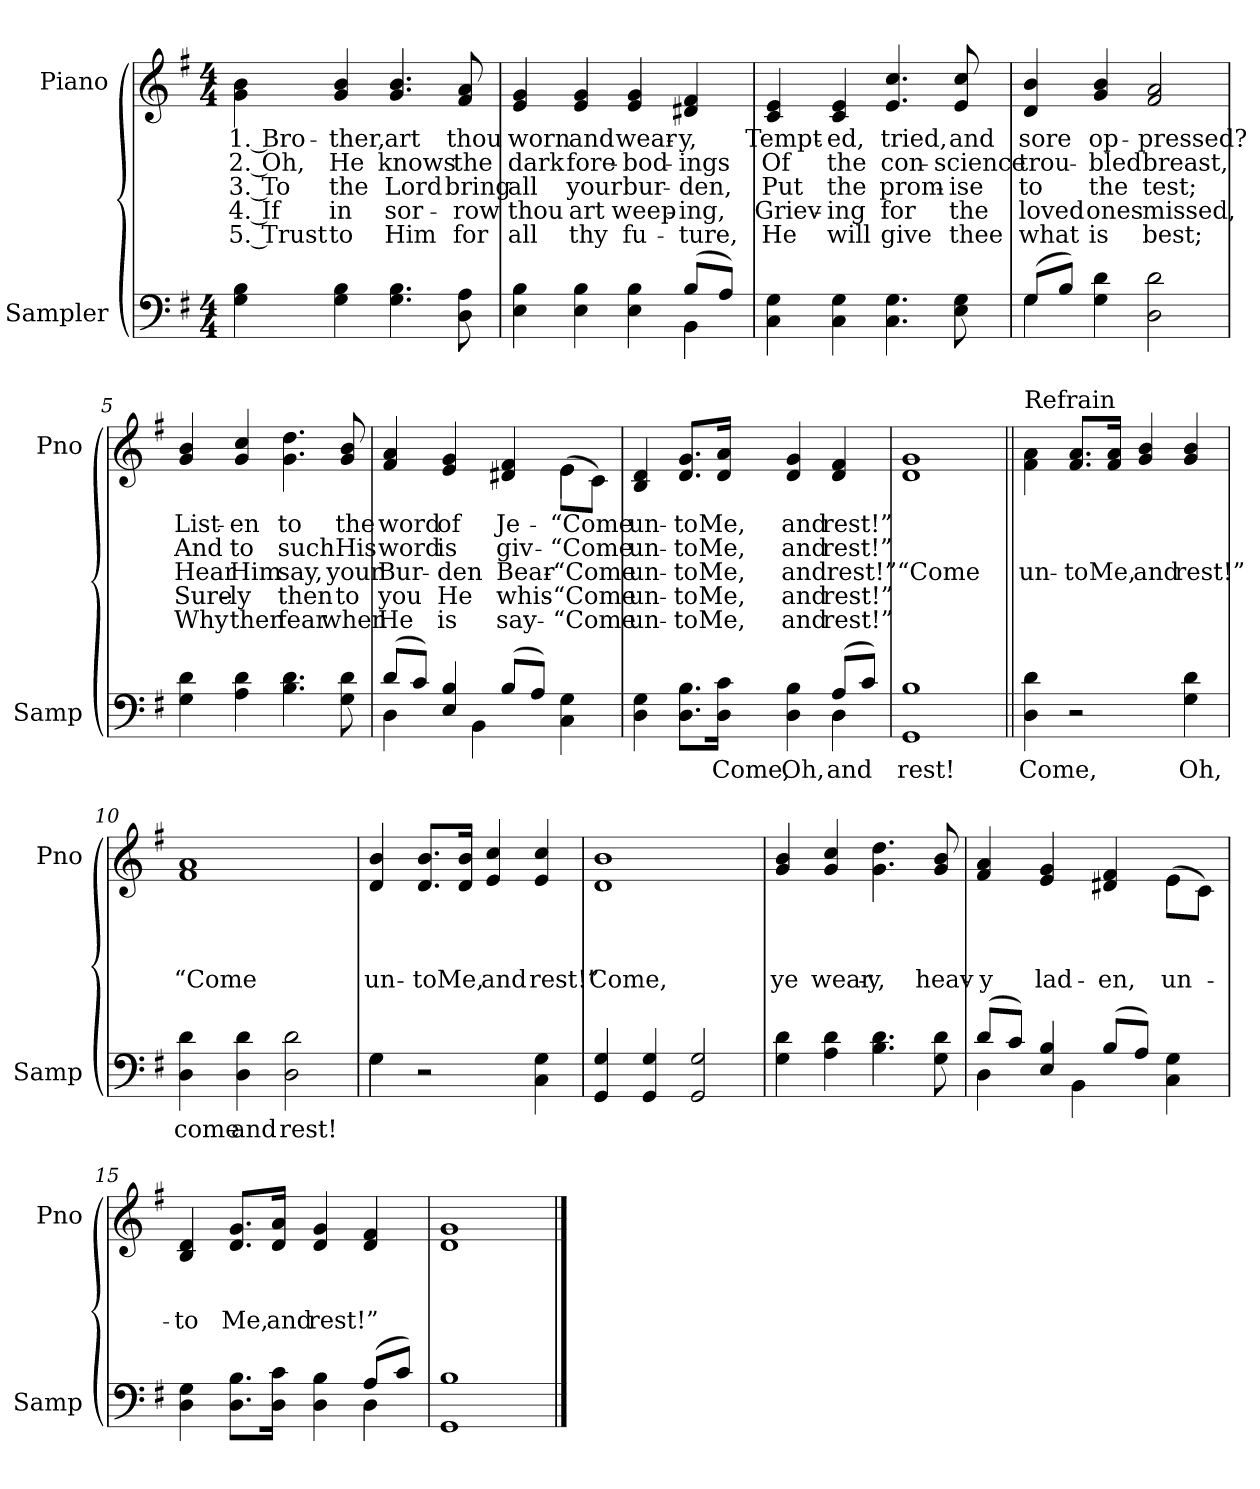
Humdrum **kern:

**kern	**text	**kern	**text	**text	**text	**text	**text
*part2	*part2	*part1	*part1	*part1	*part1	*part1	*part1
*staff2	*staff2	*staff1	*staff1	*staff1	*staff1	*staff1	*staff1
*I"Sampler	*	*I"Piano	*	*	*	*	*
*I'Samp	*	*I'Pno	*	*	*	*	*
*clefF4	*	*clefG2	*	*	*	*	*
*k[f#]	*	*k[f#]	*	*	*	*	*
*G:	*	*G:	*	*	*	*	*
*M4/4	*	*M4/4	*	*	*	*	*
=1	=1	=1	=1	=1	=1	=1	=1
4G 4B	.	4g\ 4b\	1. Bro-	2. Oh,	3. To	4. If	5. Trust
4G 4B	.	4g 4b	-ther,	He	the	in	to
4.G 4.B	.	4.g 4.b	art	knows	Lord	sor-	Him
8D 8A	.	8f# 8a	thou	the	bring	-row	for
=2	=2	=2	=2	=2	=2	=2	=2
*^	*	*	*	*	*	*	*
4E 4B	2.ryy	.	4e 4g	worn	dark	all	thou	all
4E 4B	.	.	4e 4g	and	fore-	your	art	thy
4E 4B	.	.	4e 4g	wear-	-bod-	bur-	weep-	fu-
(8B/L	4BB	.	4d#X 4f#	-y,	-ings	-den,	-ing,	-ture,
8A/J)	.	.	.	.	.	.	.	.
*v	*v	*	*	*	*	*	*	*
=3	=3	=3	=3	=3	=3	=3	=3
4C 4G	.	4c 4e	Tempt-	Of	Put	Griev-	He
4C 4G	.	4c 4e	-ed,	the	the	-ing	will
4.C 4.G	.	4.e 4.cc	tried,	con-	prom-	for	give
8E 8G	.	8e 8cc	and	-science	-ise	the	thee
=4	=4	=4	=4	=4	=4	=4	=4
*^	*	*	*	*	*	*	*
(8G/L	4G	.	4d 4b	sore	trou-	to	loved	what
8B/J)	.	.	.	.	.	.	.	.
4G 4d	2.ryy	.	4g 4b	op-	-bled	the	ones	is
2D 2d	.	.	2f# 2a	-pressed?	breast,	test;	missed,	best;
*v	*v	*	*	*	*	*	*	*
=5	=5	=5	=5	=5	=5	=5	=5
4G 4d	.	4g 4b	List-	And	Hear	Sure-	Why
4A 4d	.	4g 4cc	-en	to	Him	-ly	then
4.B 4.d	.	4.g 4.dd	to	such	say,	then	fear
8G 8d	.	8g 8b	the	His	your	to	when
=6	=6	=6	=6	=6	=6	=6	=6
*^	*	*^	*	*	*	*	*
(8d/L	4D	.	4f# 4a	2.ryy	word	word	Bur-	you	He
8c/J)	.	.	.	.	.	.	.	.	.
4E 4B	8ryy	.	4e 4g	.	of	is	-den	He	is
.	4BB	.	.	.	.	.	.	.	.
(8B/L	.	.	4d#X 4f#	.	Je-	giv-	Bear-	whis-	say-
8A/J)	4.ryy	.	.	.	.	.	.	.	.
4C 4G	.	.	(8e\L	4e	“Come	“Come	“Come	“Come	“Come
.	.	.	8c\J)	.	.	.	.	.	.
*	*	*	*v	*v	*	*	*	*	*
=7	=7	=7	=7	=7	=7	=7	=7	=7
4D 4G	2.ryy	.	4B 4d	un-	un-	un-	un-	un-
8.D\ 8.B\L	.	.	8.d/ 8.g/L	-to	-to	-to	-to	-to
16D\ 16c\Jk	.	Come,	16d/ 16a/Jk	Me,	Me,	Me,	Me,	Me,
4D 4B	.	Oh,	4d 4g	and	and	and	and	and
(8A/L	4D	and	4d 4f#	rest!”	rest!”	rest!”	rest!”	rest!”
8c/J)	.	.	.	.	.	.	.	.
*v	*v	*	*	*	*	*	*	*
=8	=8	=8	=8	=8	=8	=8	=8
1GG 1B	rest!	1d 1g	.	.	“Come	.	.
=9||	=9||	=9||	=9||	=9||	=9||	=9||	=9||
!	!	!LO:TX:t=Refrain	!	!	!	!	!
4D 4d	Come,	4f#\ 4a\	.	.	un-	.	.
2r	.	8.f#/ 8.a/L	.	.	-to	.	.
.	.	16f#/ 16a/Jk	.	.	Me,	.	.
.	.	4g 4b	.	.	and	.	.
4G 4d	Oh,	4g 4b	.	.	rest!”	.	.
=10	=10	=10	=10	=10	=10	=10	=10
4D 4d	come	1f# 1a	.	.	“Come	.	.
4D 4d	and	.	.	.	.	.	.
2D 2d	rest!	.	.	.	.	.	.
=11	=11	=11	=11	=11	=11	=11	=11
*^	*	*	*	*	*	*	*
4G\	4G	.	4d 4b	.	.	un-	.	.
2r	2.ryy	.	8.d/ 8.b/L	.	.	-to	.	.
.	.	.	16d/ 16b/Jk	.	.	Me,	.	.
.	.	.	4e 4cc	.	.	and	.	.
4C 4G	.	.	4e 4cc	.	.	rest!”	.	.
*v	*v	*	*	*	*	*	*	*
=12	=12	=12	=12	=12	=12	=12	=12
4GG 4G	.	1d 1b	.	.	Come,	.	.
4GG 4G	.	.	.	.	.	.	.
2GG 2G	.	.	.	.	.	.	.
=13	=13	=13	=13	=13	=13	=13	=13
4G 4d	.	4g 4b	.	.	ye	.	.
4A 4d	.	4g 4cc	.	.	wear-	.	.
4.B 4.d	.	4.g 4.dd	.	.	-y,	.	.
8G 8d	.	8g 8b	.	.	heav-	.	.
=14	=14	=14	=14	=14	=14	=14	=14
*^	*	*^	*	*	*	*	*
(8d/L	4D	.	4f# 4a	2.ryy	.	.	-y	.	.
8c/J)	.	.	.	.	.	.	.	.	.
4E 4B	8ryy	.	4e 4g	.	.	.	lad-	.	.
.	4BB	.	.	.	.	.	.	.	.
(8B/L	.	.	4d#X 4f#	.	.	.	-en,	.	.
8A/J)	4.ryy	.	.	.	.	.	.	.	.
4C 4G	.	.	(8e\L	4e	.	.	un-	.	.
.	.	.	8c\J)	.	.	.	.	.	.
*	*	*	*v	*v	*	*	*	*	*
=15	=15	=15	=15	=15	=15	=15	=15	=15
4D 4G	2.ryy	.	4B 4d	.	.	-to	.	.
8.D\ 8.B\L	.	.	8.d/ 8.g/L	.	.	Me,	.	.
16D\ 16c\Jk	.	.	16d/ 16a/Jk	.	.	and	.	.
4D 4B	.	.	4d 4g	.	.	rest!”	.	.
(8A/L	4D	.	4d 4f#	.	.	.	.	.
8c/J)	.	.	.	.	.	.	.	.
*v	*v	*	*	*	*	*	*	*
=16	=16	=16	=16	=16	=16	=16	=16
1GG 1B	.	1d 1g	.	.	.	.	.
==	==	==	==	==	==	==	==
*-	*-	*-	*-	*-	*-	*-	*-
